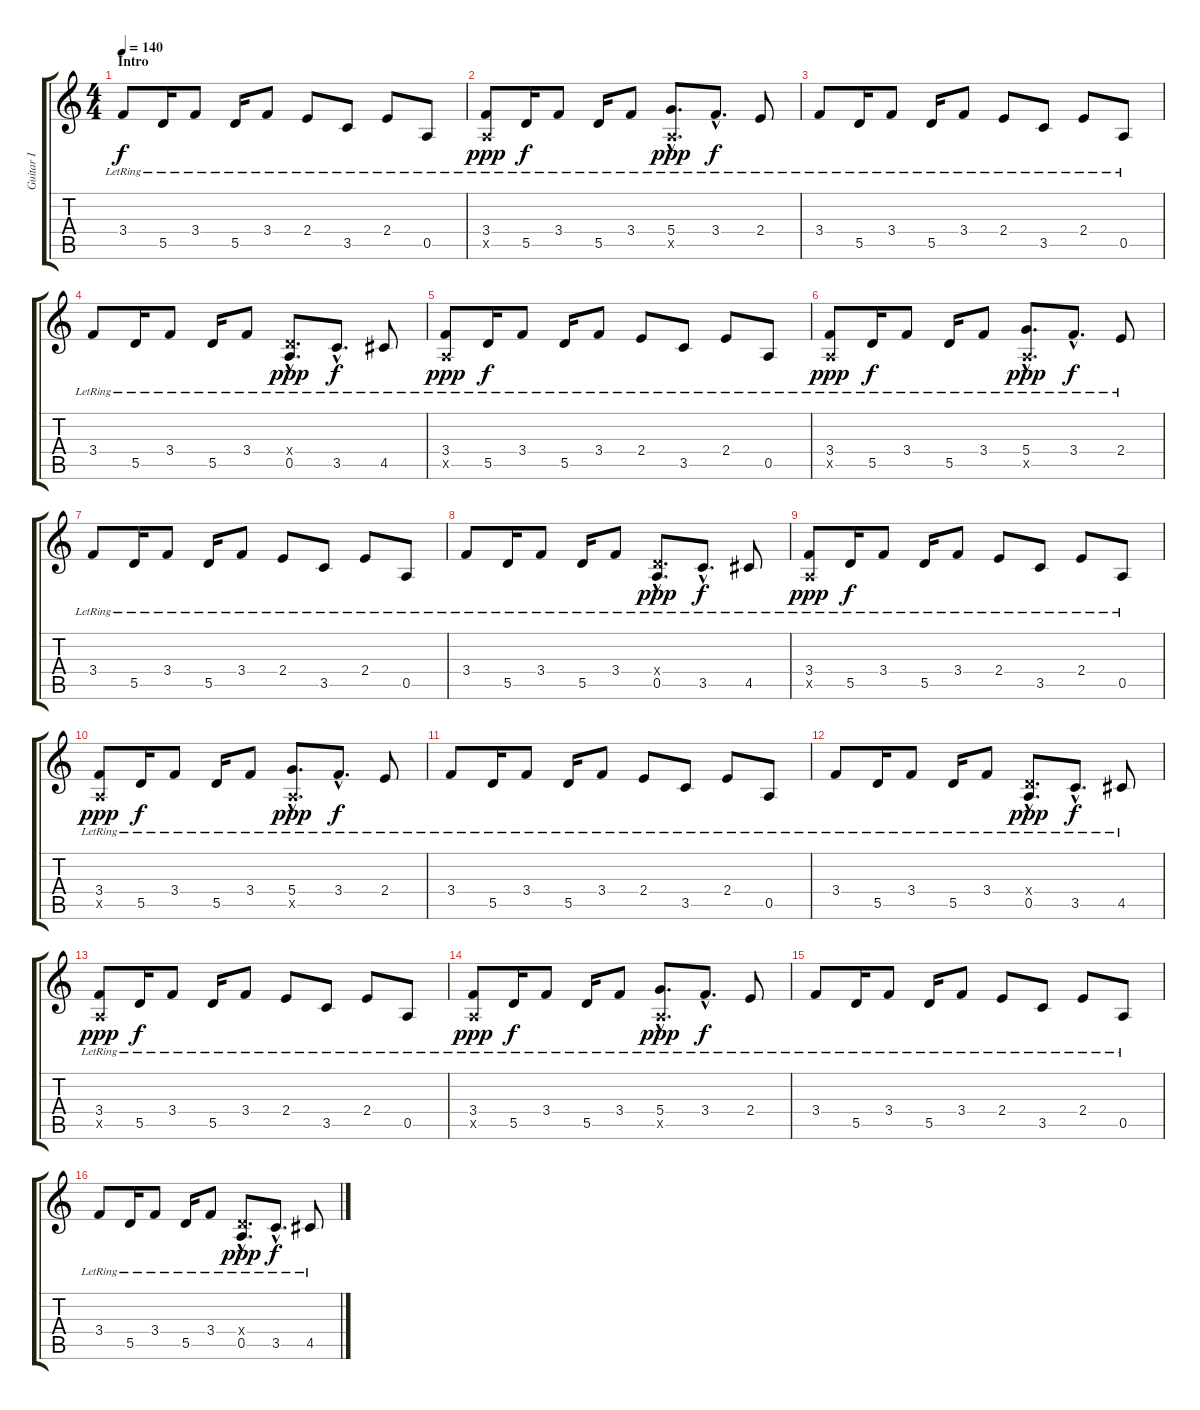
\track ("Guitar I" "Guitar I") {instrument distortionguitar}
\staff {score tabs}
\tuning (E4 B3 G3 D3 A2 E2) {hide}
\ts (4 4)
\section ("" "Intro")
\tempo 140
\clef g2
\ks c
3.4{lr}.8{dy f instrument distortionguitar} 5.5{lr}.16 3.4{lr}.8 5.5{lr}.16 3.4{lr}.8 2.4{lr}.8 3.5{lr}.8 2.4{lr}.8 0.5{lr}.8 |
(3.4{lr} 0.5{x}).8{dy ppp} 5.5{lr}.16{dy f} 3.4{lr}.8 5.5{lr}.16 3.4{lr}.8 (5.4{hac lr} 0.5{hac x}).8{d dy ppp} 3.4{hac lr}.8{d dy f} 2.4{lr}.8 |
3.4{lr}.8 5.5{lr}.16 3.4{lr}.8 5.5{lr}.16 3.4{lr}.8 2.4{lr}.8 3.5{lr}.8 2.4{lr}.8 0.5{lr}.8 |
3.4{lr}.8 5.5{lr}.16 3.4{lr}.8 5.5{lr}.16 3.4{lr}.8 (0.4{hac x} 0.5{hac lr}).8{d dy ppp} 3.5{hac lr}.8{d dy f} 4.5{lr}.8 |
(3.4{lr} 0.5{x}).8{dy ppp} 5.5{lr}.16{dy f} 3.4{lr}.8 5.5{lr}.16 3.4{lr}.8 2.4{lr}.8 3.5{lr}.8 2.4{lr}.8 0.5{lr}.8 |
(3.4{lr} 0.5{x}).8{dy ppp} 5.5{lr}.16{dy f} 3.4{lr}.8 5.5{lr}.16 3.4{lr}.8 (5.4{hac lr} 0.5{hac x}).8{d dy ppp} 3.4{hac lr}.8{d dy f} 2.4{lr}.8 |
3.4{lr}.8 5.5{lr}.16 3.4{lr}.8 5.5{lr}.16 3.4{lr}.8 2.4{lr}.8 3.5{lr}.8 2.4{lr}.8 0.5{lr}.8 |
3.4{lr}.8 5.5{lr}.16 3.4{lr}.8 5.5{lr}.16 3.4{lr}.8 (0.4{hac x} 0.5{hac lr}).8{d dy ppp} 3.5{hac lr}.8{d dy f} 4.5{lr}.8 |
(3.4{lr} 0.5{x}).8{dy ppp} 5.5{lr}.16{dy f} 3.4{lr}.8 5.5{lr}.16 3.4{lr}.8 2.4{lr}.8 3.5{lr}.8 2.4{lr}.8 0.5{lr}.8 |
(3.4{lr} 0.5{x}).8{dy ppp} 5.5{lr}.16{dy f} 3.4{lr}.8 5.5{lr}.16 3.4{lr}.8 (5.4{hac lr} 0.5{hac x}).8{d dy ppp} 3.4{hac lr}.8{d dy f} 2.4{lr}.8 |
3.4{lr}.8 5.5{lr}.16 3.4{lr}.8 5.5{lr}.16 3.4{lr}.8 2.4{lr}.8 3.5{lr}.8 2.4{lr}.8 0.5{lr}.8 |
3.4{lr}.8 5.5{lr}.16 3.4{lr}.8 5.5{lr}.16 3.4{lr}.8 (0.4{hac x} 0.5{hac lr}).8{d dy ppp} 3.5{hac lr}.8{d dy f} 4.5{lr}.8 |
(3.4{lr} 0.5{x}).8{dy ppp} 5.5{lr}.16{dy f} 3.4{lr}.8 5.5{lr}.16 3.4{lr}.8 2.4{lr}.8 3.5{lr}.8 2.4{lr}.8 0.5{lr}.8 |
(3.4{lr} 0.5{x}).8{dy ppp} 5.5{lr}.16{dy f} 3.4{lr}.8 5.5{lr}.16 3.4{lr}.8 (5.4{hac lr} 0.5{hac x}).8{d dy ppp} 3.4{hac lr}.8{d dy f} 2.4{lr}.8 |
3.4{lr}.8 5.5{lr}.16 3.4{lr}.8 5.5{lr}.16 3.4{lr}.8 2.4{lr}.8 3.5{lr}.8 2.4{lr}.8 0.5{lr}.8 |
3.4{lr}.8 5.5{lr}.16 3.4{lr}.8 5.5{lr}.16 3.4{lr}.8 (0.4{hac x} 0.5{hac lr}).8{d dy ppp} 3.5{hac lr}.8{d dy f} 4.5{lr}.8
